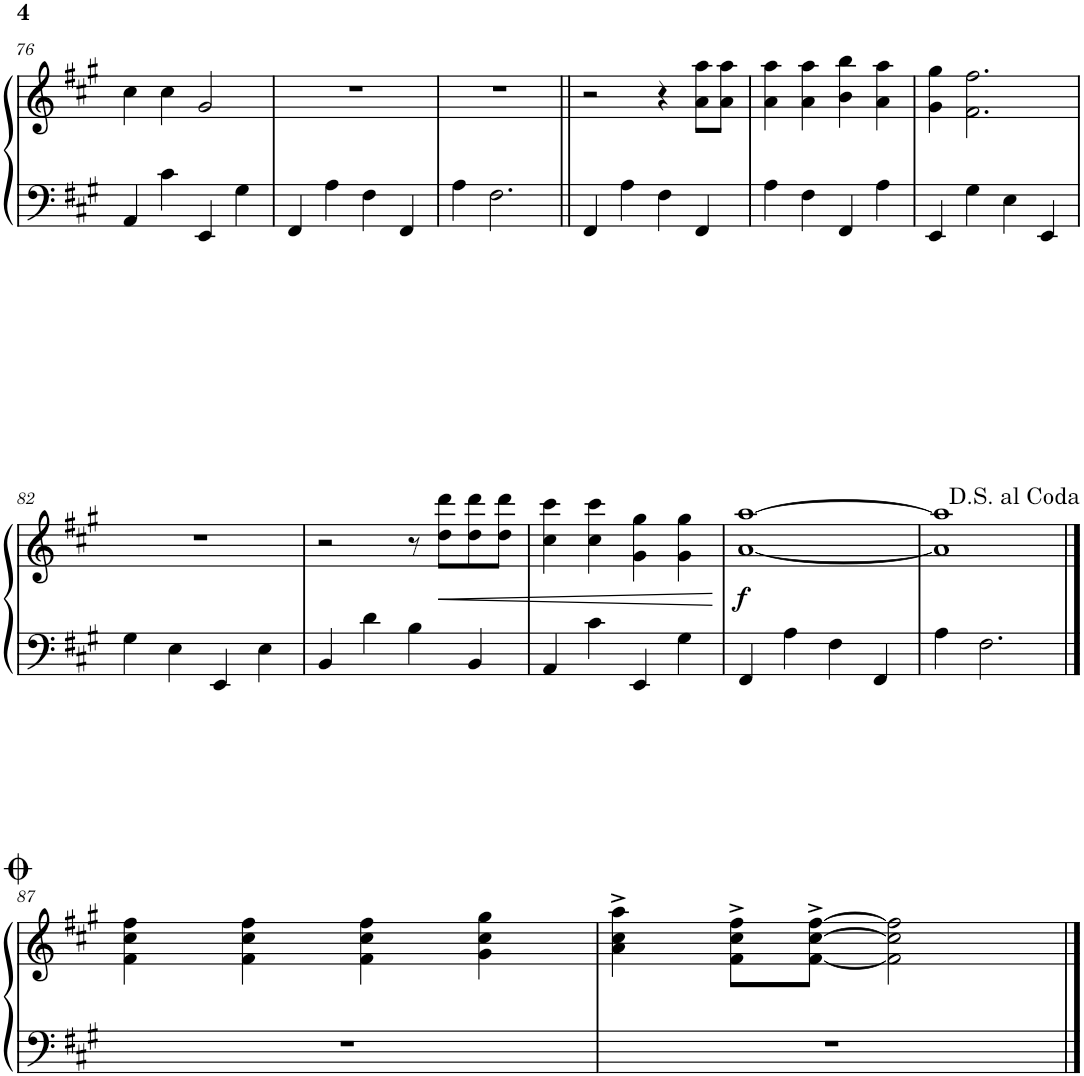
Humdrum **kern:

**kern	**kern	**dynam
*part1	*part1	*part1
*staff2	*staff1	*staff1/2
*I"Piano	*	*
*I'Pno.	*	*
!!LO:PB:g=z
*clefF4	*clefG2	*
*k[f#c#g#]	*k[f#c#g#]	*
*M4/4	*M4/4	*
=76	=76	=76
4AA/	4cc#\	.
4c#\	4cc#\	.
4EE/	2g#/	.
4G#\	.	.
=77	=77	=77
4FF#/	1r	.
4A\	.	.
4F#\	.	.
4FF#/	.	.
=78	=78	=78
4A\	1r	.
2.F#\	.	.
=79||	=79||	=79||
4FF#/	2r	.
4A\	.	.
4F#\	4r	.
4FF#/	8a\ 8aa\L	.
.	8a\ 8aa\J	.
=80	=80	=80
4A\	4a\ 4aa\	.
4F#\	4a\ 4aa\	.
4FF#/	4b\ 4bb\	.
4A\	4a\ 4aa\	.
=81	=81	=81
4EE/	4g#\ 4gg#\	.
4G#\	2.f#\ 2.ff#\	.
4E\	.	.
4EE/	.	.
!!LO:LB:g=z
=82	=82	=82
4G#\	1r	.
4E\	.	.
4EE/	.	.
4E\	.	.
=83	=83	=83
4BB/	2r	.
4d\	.	.
4B\	8r	.
!	!	!LO:HP:b
.	8dd\ 8ddd\L	<
4BB/	8dd\ 8ddd\	.
.	8dd\ 8ddd\J	.
=84	=84	=84
4AA/	4cc#\ 4ccc#\	.
4c#\	4cc#\ 4ccc#\	.
4EE/	4g#\ 4gg#\	.
4G#\	4g#\ 4gg#\	.
.	.	[
=85	=85	=85
!	!	!LO:DY:b
4FF#/	[1a [1aa	f
4A\	.	.
4F#\	.	.
4FF#/	.	.
=86	=86	=86
4A\	1a] 1aa]	.
2.F#\	.	.
!!LO:LB:g=z
==87	==87	==87
1r	4f#\ 4cc#\ 4ff#\	.
.	4f#\ 4cc#\ 4ff#\	.
.	4f#\ 4cc#\ 4ff#\	.
.	4g#\ 4cc#\ 4gg#\	.
=88	=88	=88
1r	4a\^ 4cc#\^ 4aa\^	.
.	8f#\^ 8cc#\^ 8ff#\^L	.
.	[8f#\^ [8cc#\^ [8ff#\^J	.
.	2f#\] 2cc#\] 2ff#\]	.
==	==	==
*-	*-	*-
